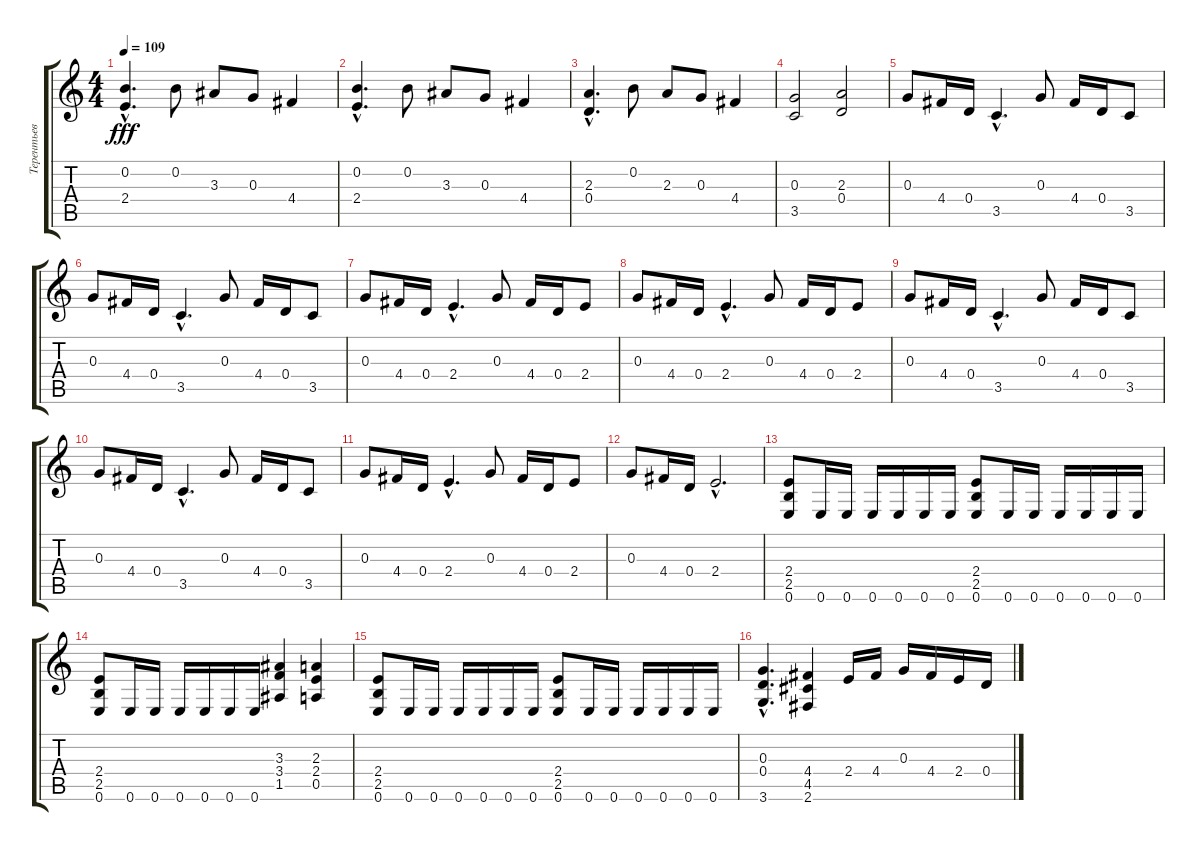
\track ("Терентьев" "Терентьев") {instrument distortionguitar}
\staff {score tabs}
\tuning (E4 B3 G3 D3 A2 E2) {hide}
\ts (4 4)
\tempo 109
\clef g2
\ks c
(0.2{hac} 2.4{hac}).4{d dy fff} 0.2.8 3.3.8 0.3.8 4.4.4 |
(0.2{hac} 2.4{hac}).4{d} 0.2.8 3.3.8 0.3.8 4.4.4 |
(2.3{hac} 0.4{hac}).4{d} 0.2.8 2.3.8 0.3.8 4.4.4 |
(0.3 3.5).2 (2.3 0.4).2 |
0.3.8 4.4.16 0.4.16 3.5{hac}.4{d} 0.3.8 4.4.16 0.4.16 3.5.8 |
0.3.8 4.4.16 0.4.16 3.5{hac}.4{d} 0.3.8 4.4.16 0.4.16 3.5.8 |
0.3.8 4.4.16 0.4.16 2.4{hac}.4{d} 0.3.8 4.4.16 0.4.16 2.4.8 |
0.3.8 4.4.16 0.4.16 2.4{hac}.4{d} 0.3.8 4.4.16 0.4.16 2.4.8 |
0.3.8 4.4.16 0.4.16 3.5{hac}.4{d} 0.3.8 4.4.16 0.4.16 3.5.8 |
0.3.8 4.4.16 0.4.16 3.5{hac}.4{d} 0.3.8 4.4.16 0.4.16 3.5.8 |
0.3.8 4.4.16 0.4.16 2.4{hac}.4{d} 0.3.8 4.4.16 0.4.16 2.4.8 |
0.3.8 4.4.16 0.4.16 2.4{hac}.2{d} |
(2.4 2.5 0.6).8 0.6.16 0.6.16 0.6.16 0.6.16 0.6.16 0.6.16 (2.4 2.5 0.6).8 0.6.16 0.6.16 0.6.16 0.6.16 0.6.16 0.6.16 |
(2.4 2.5 0.6).8 0.6.16 0.6.16 0.6.16 0.6.16 0.6.16 0.6.16 (3.3 3.4 1.5).4 (2.3 2.4 0.5).4 |
(2.4 2.5 0.6).8 0.6.16 0.6.16 0.6.16 0.6.16 0.6.16 0.6.16 (2.4 2.5 0.6).8 0.6.16 0.6.16 0.6.16 0.6.16 0.6.16 0.6.16 |
(0.3{hac} 0.4{hac} 3.6{hac}).4{d} (4.4 4.5 2.6).4 2.4.16 4.4.16 0.3.16 4.4.16 2.4.16 0.4.16
